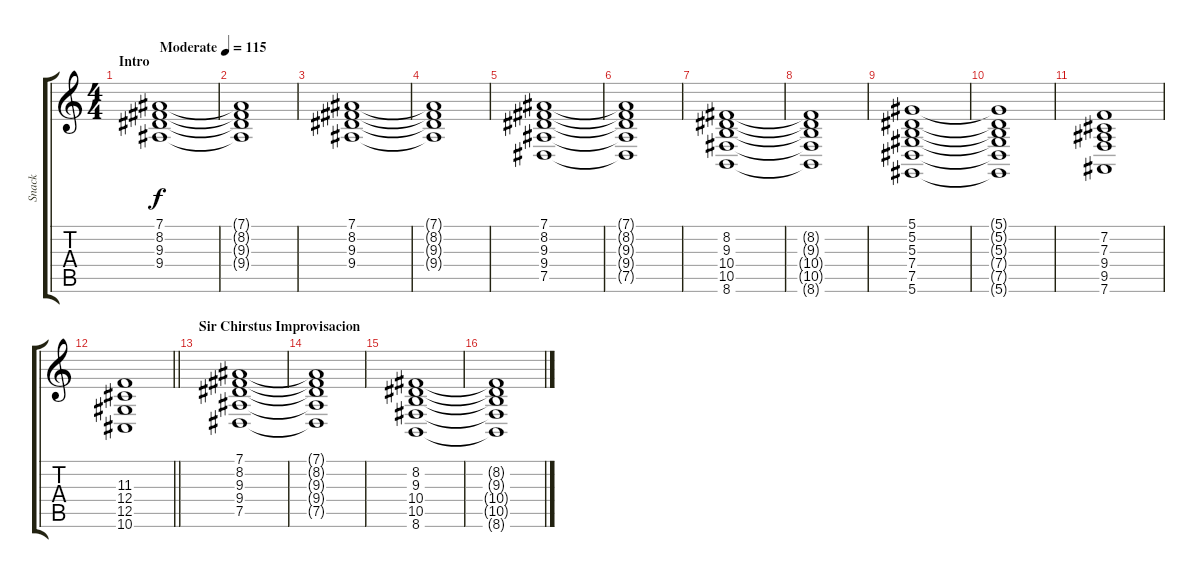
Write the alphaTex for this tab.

\track ("Snack" "Snack") {instrument pad7halo}
\staff {score tabs}
\tuning (Eb4 Bb3 Gb3 Db3 Ab2 Eb2) {hide}
\ts (4 4)
\section ("" "Intro")
\tempo (115 "Moderate")
\clef g2
\ks c
(7.1 8.2 9.3 9.4).1{dy f instrument pad7halo} |
(7.1{t} 8.2{t} 9.3{t} 9.4{t}).1 |
(7.1 8.2 9.3 9.4).1 |
(7.1{t} 8.2{t} 9.3{t} 9.4{t}).1 |
(7.1 8.2 9.3 9.4 7.5).1 |
(7.1{t} 8.2{t} 9.3{t} 9.4{t} 7.5{t}).1 |
(8.2 9.3 10.4 10.5 8.6).1 |
(8.2{t} 9.3{t} 10.4{t} 10.5{t} 8.6{t}).1 |
(5.1 5.2 5.3 7.4 7.5 5.6).1 |
(5.1{t} 5.2{t} 5.3{t} 7.4{t} 7.5{t} 5.6{t}).1 |
(7.2 7.3 9.4 9.5 7.6).1 |
\barLineRight lightlight
(11.3 12.4 12.5 10.6).1 |
\section ("" "Sir Chirstus Improvisacion")
(7.1 8.2 9.3 9.4 7.5).1 |
(7.1{t} 8.2{t} 9.3{t} 9.4{t} 7.5{t}).1 |
(8.2 9.3 10.4 10.5 8.6).1 |
(8.2{t} 9.3{t} 10.4{t} 10.5{t} 8.6{t}).1
